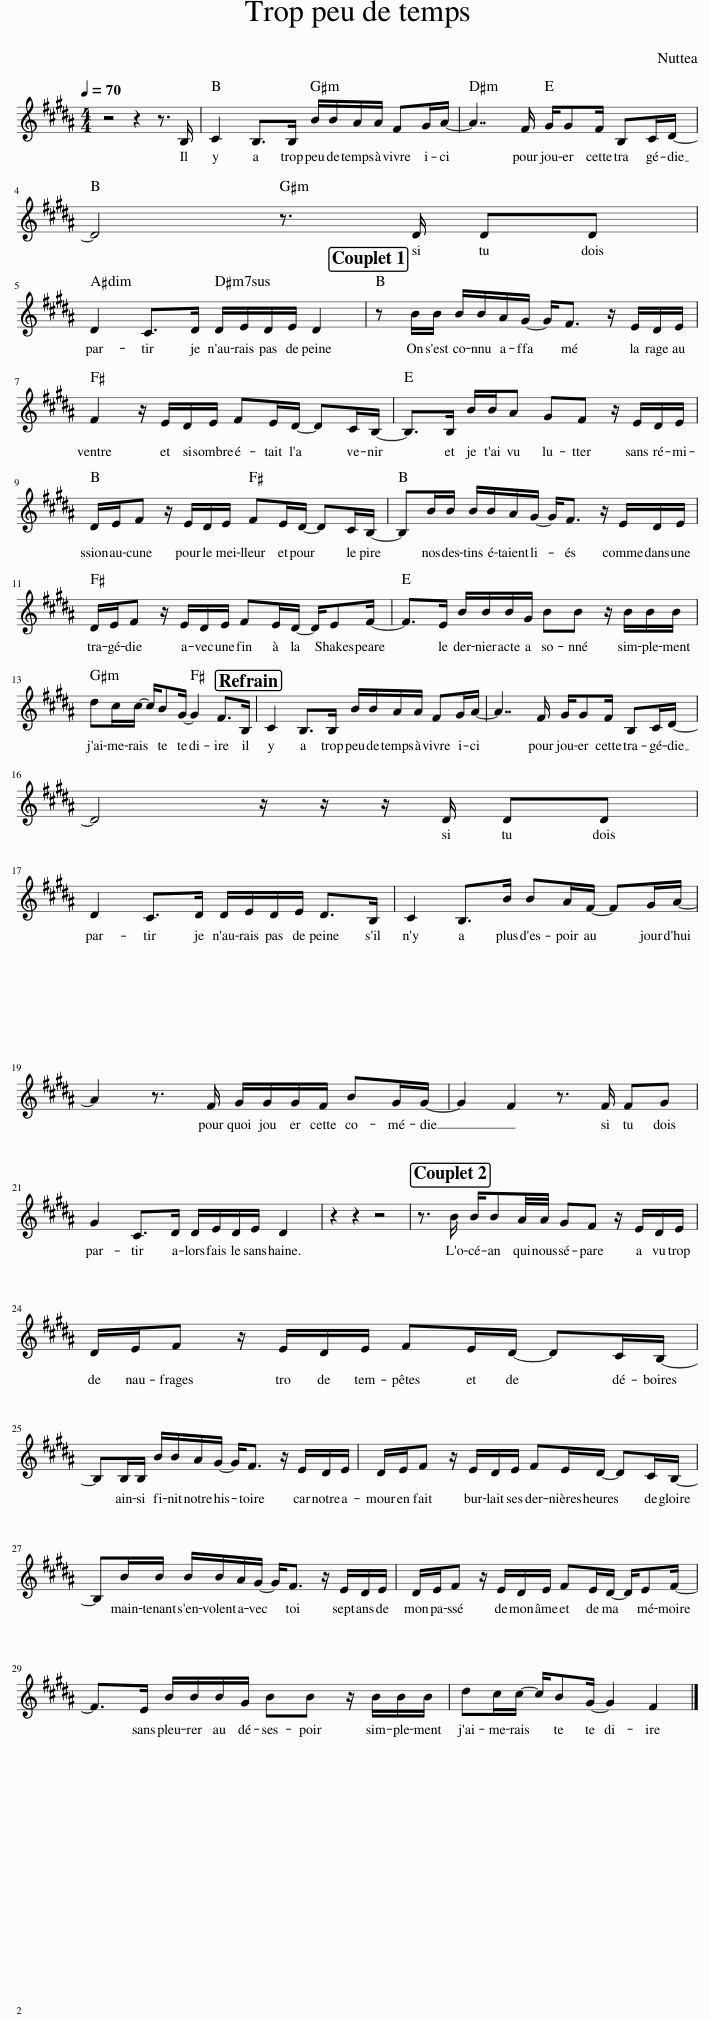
X:1
L:1/8
Q:1/4=70
M:4/4
I:linebreak $
K:B
V:1 treble
V:1
 z4 z2 z3/2 B,/ | C2 B,>B, B/B/A/A/ FG/A/- | A7/2 F/ G/GF/ B,C/D/- |$ D4 z3/2 D/ DD |$ D2 C>D D/E/D/E/ D2 | %5
 z B/B/ B/B/A/G/- G<F z/ E/D/E/ |$ F2 z/ E/D/E/ FE/D/- DC/B,/- | B,>B, B/B/A GF z/ E/D/E/ |$ D/E/F z/ E/D/E/ FE/D/- DC/B,/- | B,B/B/ B/B/A/G/- G<F z/ E/D/E/ |$ %10
 D/E/F z/ E/D/E/ FE/D/- D/EF/- | F>E B/B/B/G/ BB z/ B/B/B/ |$ dc/c/- c/BG/- G2 F>B, | C2 B,>B, B/B/A/A/ FG/A/- | A7/2 F/ G/GF/ B,C/D/- |$ %15
 D4 z/ z/ z/ D/ DD |$ D2 C>D D/E/D/E/ D>B, | C2 B,>B BA/F/- FG/A/- |$ A2 z3/2 F/ G/G/G/F/ BG/G/- | G2 F2 z3/2 F/ FG |$ %20
 G2 C>D D/E/D/E/ D2 | z2 z2 z4 | z3/2 B/ B/BA/4A/4 GF z/ E/D/E/ |$ D/E/F z/ E/D/E/ FE/D/- DC/B,/- |$ B,B,/B,/ B/B/A/G/- G<F z/ E/D/E/ | %25
 D/E/F z/ E/D/E/ FE/D/- DC/B,/- |$ B,B/B/ B/B/A/G/- G<F z/ E/D/E/ | D/E/F z/ E/D/E/ FE/D/- D/EF/- |$ F>E B/B/B/G/ BB z/ B/B/B/ | dc/c/- c/BG/- G2 F2 |] %30
